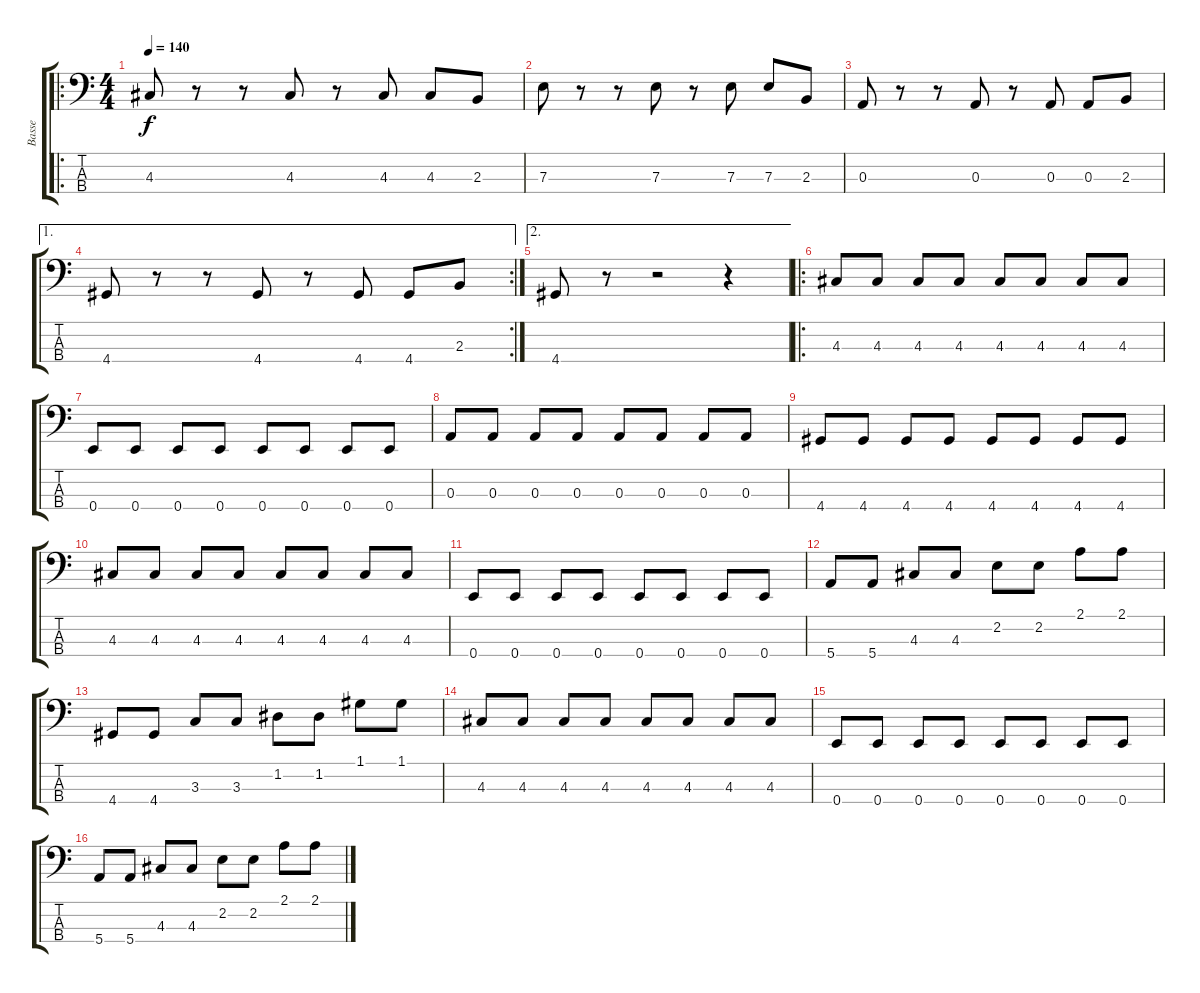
\track ("Basse" "Basse") {instrument electricbasspick}
\staff {score tabs}
\tuning (G2 D2 A1 E1) {hide}
\ro
\ts (4 4)
\tempo 140
\clef f4
\ks c
4.3.8{dy f instrument electricbasspick} r.8 r.8 4.3.8 r.8 4.3.8 4.3.8 2.3.8 |
7.3.8 r.8 r.8 7.3.8 r.8 7.3.8 7.3.8 2.3.8 |
0.3.8 r.8 r.8 0.3.8 r.8 0.3.8 0.3.8 2.3.8 |
\ae 1
\rc 2
4.4.8 r.8 r.8 4.4.8 r.8 4.4.8 4.4.8 2.3.8 |
\ae 2
4.4.8 r.8 r.2 r.4 |
\ro
4.3.8 4.3.8 4.3.8 4.3.8 4.3.8 4.3.8 4.3.8 4.3.8 |
0.4.8 0.4.8 0.4.8 0.4.8 0.4.8 0.4.8 0.4.8 0.4.8 |
0.3.8 0.3.8 0.3.8 0.3.8 0.3.8 0.3.8 0.3.8 0.3.8 |
4.4.8 4.4.8 4.4.8 4.4.8 4.4.8 4.4.8 4.4.8 4.4.8 |
4.3.8 4.3.8 4.3.8 4.3.8 4.3.8 4.3.8 4.3.8 4.3.8 |
0.4.8 0.4.8 0.4.8 0.4.8 0.4.8 0.4.8 0.4.8 0.4.8 |
5.4.8 5.4.8 4.3.8 4.3.8 2.2.8 2.2.8 2.1.8 2.1.8 |
4.4.8 4.4.8 3.3.8 3.3.8 1.2.8 1.2.8 1.1.8 1.1.8 |
4.3.8 4.3.8 4.3.8 4.3.8 4.3.8 4.3.8 4.3.8 4.3.8 |
0.4.8 0.4.8 0.4.8 0.4.8 0.4.8 0.4.8 0.4.8 0.4.8 |
5.4.8 5.4.8 4.3.8 4.3.8 2.2.8 2.2.8 2.1.8 2.1.8
